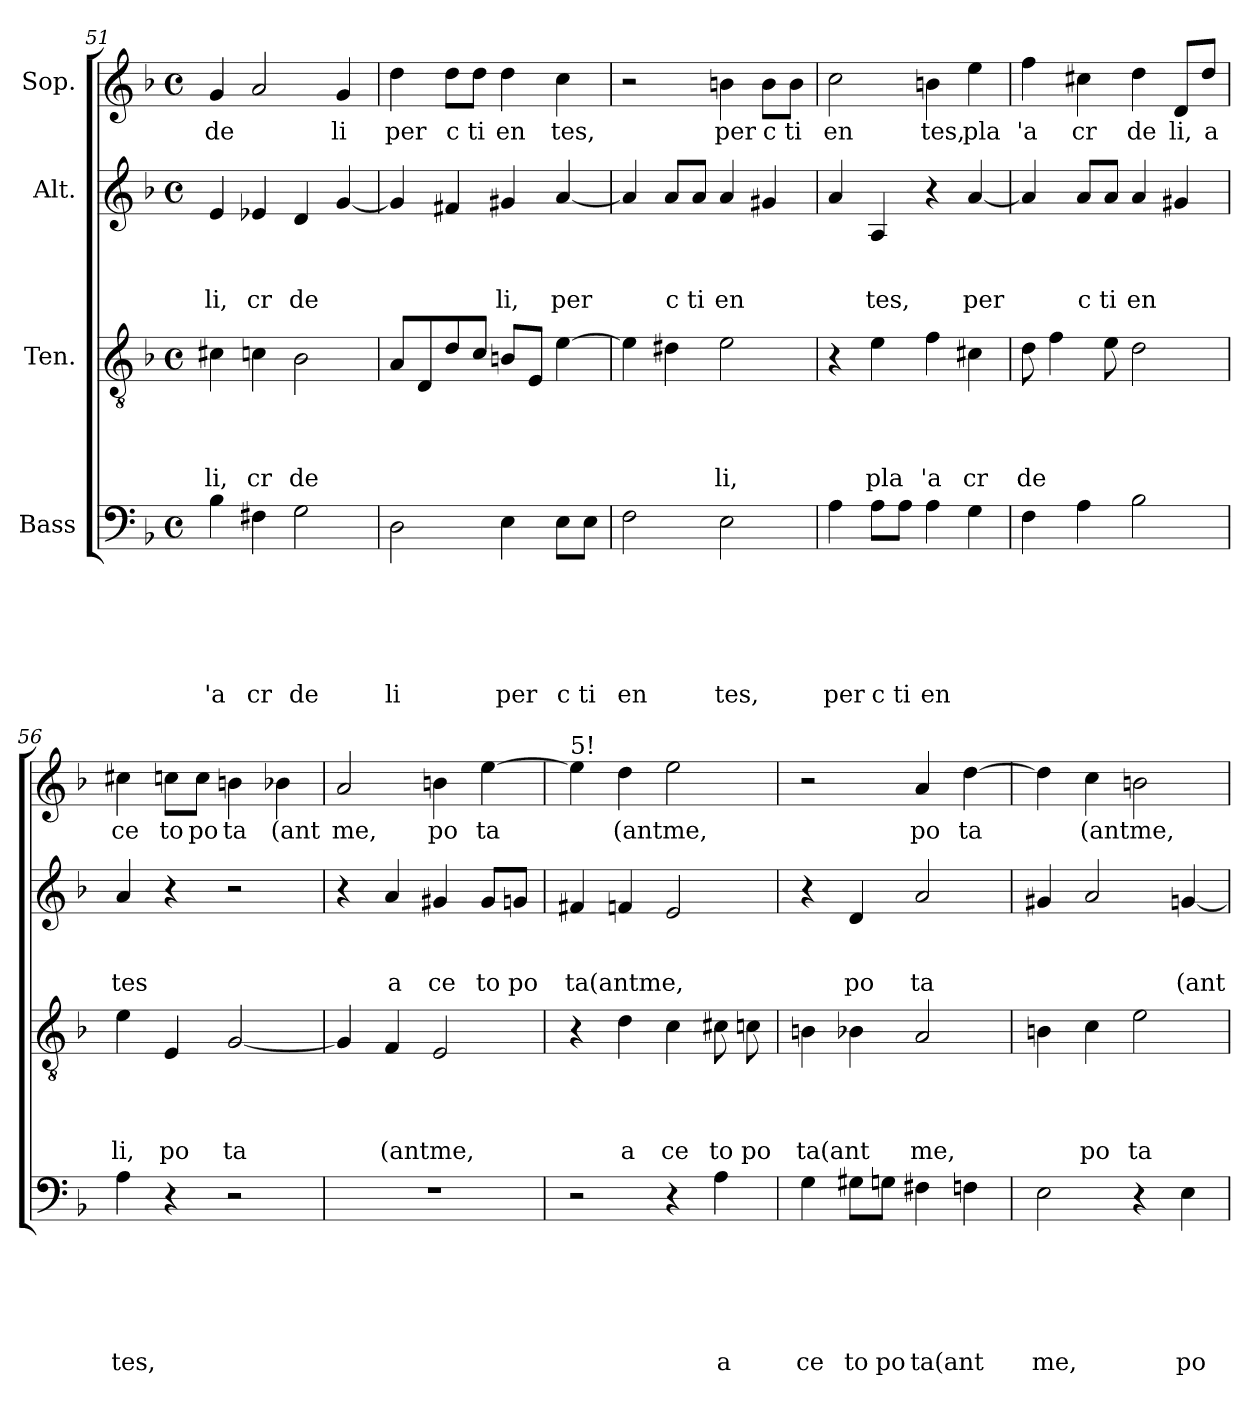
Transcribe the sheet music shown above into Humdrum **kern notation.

**kern	**text	**text	**text	**text	**text	**text	**kern	**text	**text	**text	**text	**kern	**text	**text	**text	**kern	**text
*part4	*part4	*part4	*part4	*part4	*part4	*part4	*part3	*part3	*part3	*part3	*part3	*part2	*part2	*part2	*part2	*part1	*part1
*staff4	*staff4	*staff4	*staff4	*staff4	*staff4	*staff4	*staff3	*staff3	*staff3	*staff3	*staff3	*staff2	*staff2	*staff2	*staff2	*staff1	*staff1
*I"Bass	*	*	*	*	*	*	*I"Ten.	*	*	*	*	*I"Alt.	*	*	*	*I"Sop.	*
*clefF4	*	*	*	*	*	*	*clefGv2	*	*	*	*	*clefG2	*	*	*	*clefG2	*
*k[b-]	*	*	*	*	*	*	*k[b-]	*	*	*	*	*k[b-]	*	*	*	*k[b-]	*
*F:	*	*	*	*	*	*	*F:	*	*	*	*	*F:	*	*	*	*F:	*
*M4/4	*	*	*	*	*	*	*M4/4	*	*	*	*	*M4/4	*	*	*	*M4/4	*
*met(c)	*	*	*	*	*	*	*met(c)	*	*	*	*	*met(c)	*	*	*	*met(c)	*
=51	=51	=51	=51	=51	=51	=51	=51	=51	=51	=51	=51	=51	=51	=51	=51	=51	=51
!	!	!	!	!	!	!LO:LY:b	!	!	!	!	!LO:LY:b	!	!	!	!LO:LY:b	!	!LO:LY:b
4B-\	.	.	.	.	.	'a	4c#X\	.	.	.	li,	4e/	.	.	li,	4g/	de
!	!	!	!	!	!	!LO:LY:b:rj	!	!	!	!	!LO:LY:b:rj	!	!	!	!LO:LY:b:rj	!	!
4F#X\	.	.	.	.	.	cr	4cn\	.	.	.	cr	4e-X/	.	.	cr	2a/	.
!	!	!	!	!	!	!LO:LY:b	!	!	!	!	!LO:LY:b	!	!	!	!LO:LY:b	!	!
2G\	.	.	.	.	.	de	2B-\	.	.	.	de	4d/	.	.	de	.	.
!	!	!	!	!	!	!	!	!	!	!	!	!	!	!	!	!	!LO:LY:b
.	.	.	.	.	.	.	.	.	.	.	.	[>4g/	.	.	.	4g/	li
!!LO:PB:g=z
=52	=52	=52	=52	=52	=52	=52	=52	=52	=52	=52	=52	=52	=52	=52	=52	=52	=52
!	!	!	!	!	!	!LO:LY:b	!	!	!	!	!	!	!	!	!	!	!LO:LY:b
2D\	.	.	.	.	.	li	8A/L	.	.	.	.	4g/]	.	.	.	4dd\	per
.	.	.	.	.	.	.	8D/	.	.	.	.	.	.	.	.	.	.
!	!	!	!	!	!	!	!	!	!	!	!	!	!	!	!	!	!LO:LY:b:rj
.	.	.	.	.	.	.	8d/	.	.	.	.	4f#X/	.	.	.	8dd\L	c
!	!	!	!	!	!	!	!	!	!	!	!	!	!	!	!	!	!LO:LY:b
.	.	.	.	.	.	.	8c/J	.	.	.	.	.	.	.	.	8dd\J	ti
!	!	!	!	!	!	!LO:LY:b	!	!	!	!	!	!	!	!	!LO:LY:b	!	!LO:LY:b
4E\	.	.	.	.	.	per	8Bn/L	.	.	.	.	4g#X/	.	.	li,	4dd\	en
.	.	.	.	.	.	.	8E/J	.	.	.	.	.	.	.	.	.	.
!	!	!	!	!	!	!LO:LY:b:rj	!	!	!	!	!	!	!	!	!LO:LY:b	!	!LO:LY:b
8E\L	.	.	.	.	.	c	[>4e\	.	.	.	.	[<4a/	.	.	per	4cc\	tes,
!	!	!	!	!	!	!LO:LY:b	!	!	!	!	!	!	!	!	!	!	!
8E\J	.	.	.	.	.	ti	.	.	.	.	.	.	.	.	.	.	.
=53	=53	=53	=53	=53	=53	=53	=53	=53	=53	=53	=53	=53	=53	=53	=53	=53	=53
!	!	!	!	!	!	!LO:LY:b	!	!	!	!	!	!	!	!	!	!	!
2F\	.	.	.	.	.	en	4e\]	.	.	.	.	4a/]	.	.	.	2r	.
!	!	!	!	!	!	!	!	!	!	!	!	!	!	!	!LO:LY:b:rj	!	!
.	.	.	.	.	.	.	4d#X\	.	.	.	.	8a/L	.	.	c	.	.
!	!	!	!	!	!	!	!	!	!	!	!	!	!	!	!LO:LY:b	!	!
.	.	.	.	.	.	.	.	.	.	.	.	8a/J	.	.	ti	.	.
!	!	!	!	!	!	!LO:LY:b	!	!	!	!	!LO:LY:b	!	!	!	!LO:LY:b	!	!LO:LY:b
2E\	.	.	.	.	.	tes,	2e\	.	.	.	li,	4a/	.	.	en	4bn\	per
!	!	!	!	!	!	!	!	!	!	!	!	!	!	!	!	!	!LO:LY:b:rj
.	.	.	.	.	.	.	.	.	.	.	.	4g#X/	.	.	.	8b\L	c
!	!	!	!	!	!	!	!	!	!	!	!	!	!	!	!	!	!LO:LY:b
.	.	.	.	.	.	.	.	.	.	.	.	.	.	.	.	8b\J	ti
=54	=54	=54	=54	=54	=54	=54	=54	=54	=54	=54	=54	=54	=54	=54	=54	=54	=54
!	!	!	!	!	!	!LO:LY:b	!	!	!	!	!	!	!	!	!	!	!LO:LY:b
4A\	.	.	.	.	.	per	4r	.	.	.	.	4a/	.	.	.	2cc\	en
!	!	!	!	!	!	!LO:LY:b:rj	!	!	!	!	!LO:LY:b	!	!	!	!LO:LY:b	!	!
8A\L	.	.	.	.	.	c	4e\	.	.	.	pla	4A/	.	.	tes,	.	.
!	!	!	!	!	!	!LO:LY:b	!	!	!	!	!	!	!	!	!	!	!
8A\J	.	.	.	.	.	ti	.	.	.	.	.	.	.	.	.	.	.
!	!	!	!	!	!	!LO:LY:b	!	!	!	!	!LO:LY:b	!	!	!	!	!	!LO:LY:b
4A\	.	.	.	.	.	en	4f\	.	.	.	'a	4r	.	.	.	4bn\	tes,
!	!	!	!	!	!	!	!	!	!	!	!LO:LY:b:rj	!	!	!	!LO:LY:b	!	!LO:LY:b
4G\	.	.	.	.	.	.	4c#X\	.	.	.	cr	[<4a/	.	.	per	4ee\	pla
=55	=55	=55	=55	=55	=55	=55	=55	=55	=55	=55	=55	=55	=55	=55	=55	=55	=55
!	!	!	!	!	!	!	!	!	!	!	!LO:LY:b	!	!	!	!	!	!LO:LY:b
4F\	.	.	.	.	.	.	8d\	.	.	.	de	4a/]	.	.	.	4ff\	'a
.	.	.	.	.	.	.	4f\	.	.	.	.	.	.	.	.	.	.
!	!	!	!	!	!	!	!	!	!	!	!	!	!	!	!LO:LY:b:rj	!	!LO:LY:b:rj
4A\	.	.	.	.	.	.	.	.	.	.	.	8a/L	.	.	c	4cc#X\	cr
!	!	!	!	!	!	!	!	!	!	!	!	!	!	!	!LO:LY:b	!	!
.	.	.	.	.	.	.	8e\	.	.	.	.	8a/J	.	.	ti	.	.
!	!	!	!	!	!	!	!	!	!	!	!	!	!	!	!LO:LY:b	!	!LO:LY:b
2B-\	.	.	.	.	.	.	2d\	.	.	.	.	4a/	.	.	en	4dd\	de
!	!	!	!	!	!	!	!	!	!	!	!	!	!	!	!	!	!LO:LY:b
.	.	.	.	.	.	.	.	.	.	.	.	4g#X/	.	.	.	8d/L	li,
!	!	!	!	!	!	!	!	!	!	!	!	!	!	!	!	!	!LO:LY:b
.	.	.	.	.	.	.	.	.	.	.	.	.	.	.	.	8dd/J	a
=56	=56	=56	=56	=56	=56	=56	=56	=56	=56	=56	=56	=56	=56	=56	=56	=56	=56
!	!	!	!	!	!	!LO:LY:b	!	!	!	!	!LO:LY:b	!	!	!	!LO:LY:b	!	!LO:LY:b
4A\	.	.	.	.	.	tes,	4e\	.	.	.	li,	4a/	.	.	tes	4cc#X\	ce
!	!	!	!	!	!	!	!	!	!	!	!LO:LY:b	!	!	!	!	!	!LO:LY:b
4r	.	.	.	.	.	.	4E/	.	.	.	po	4r	.	.	.	8ccn\L	to
!	!	!	!	!	!	!	!	!	!	!	!	!	!	!	!	!	!LO:LY:b
.	.	.	.	.	.	.	.	.	.	.	.	.	.	.	.	8cc\J	po
!	!	!	!	!	!	!	!	!	!	!	!LO:LY:b	!	!	!	!	!	!LO:LY:b
2r	.	.	.	.	.	.	[<2G/	.	.	.	ta	2r	.	.	.	4bn\	ta
!	!	!	!	!	!	!	!	!	!	!	!	!	!	!	!	!	!LO:LY:b
.	.	.	.	.	.	.	.	.	.	.	.	.	.	.	.	4b-X\	(ant
=57	=57	=57	=57	=57	=57	=57	=57	=57	=57	=57	=57	=57	=57	=57	=57	=57	=57
!	!	!	!	!	!	!	!	!	!	!	!	!	!	!	!	!	!LO:LY:b
1r	.	.	.	.	.	.	4G/]	.	.	.	.	4r	.	.	.	2a/	me,
!	!	!	!	!	!	!	!	!	!	!	!LO:LY:b	!	!	!	!LO:LY:b	!	!
.	.	.	.	.	.	.	4F/	.	.	.	(antme,	4a/	.	.	a	.	.
!	!	!	!	!	!	!	!	!	!	!	!	!	!	!	!LO:LY:b	!	!LO:LY:b
.	.	.	.	.	.	.	2E/	.	.	.	.	4g#X/	.	.	ce	4bn\	po
!	!	!	!	!	!	!	!	!	!	!	!	!	!	!	!LO:LY:b	!	!LO:LY:b
.	.	.	.	.	.	.	.	.	.	.	.	8g#/L	.	.	to	[<4ee\	ta
!	!	!	!	!	!	!	!	!	!	!	!	!	!	!	!LO:LY:b	!	!
.	.	.	.	.	.	.	.	.	.	.	.	8gn/J	.	.	po	.	.
!!LO:LB:g=z
=58	=58	=58	=58	=58	=58	=58	=58	=58	=58	=58	=58	=58	=58	=58	=58	=58	=58
!	!	!	!	!	!	!	!	!	!	!	!	!	!	!	!	!LO:TX:a:t=5!	!
!	!	!	!	!	!	!	!	!	!	!	!	!	!	!	!LO:LY:b	!	!
2r	.	.	.	.	.	.	4r	.	.	.	.	4f#X/	.	.	ta(antme,	4ee\]	.
!	!	!	!	!	!	!	!	!	!	!	!LO:LY:b	!	!	!	!	!	!LO:LY:b
.	.	.	.	.	.	.	4d\	.	.	.	a	4fn/	.	.	.	4dd\	(antme,
!	!	!	!	!	!	!	!	!	!	!	!LO:LY:b	!	!	!	!	!	!
4r	.	.	.	.	.	.	4c\	.	.	.	ce	2e/	.	.	.	2ee\	.
!	!	!	!	!	!	!LO:LY:b	!	!	!	!	!LO:LY:b	!	!	!	!	!	!
4A\	.	.	.	.	.	a	8c#X\	.	.	.	to	.	.	.	.	.	.
!	!	!	!	!	!	!	!	!	!	!	!LO:LY:b	!	!	!	!	!	!
.	.	.	.	.	.	.	8cn\	.	.	.	po	.	.	.	.	.	.
=59	=59	=59	=59	=59	=59	=59	=59	=59	=59	=59	=59	=59	=59	=59	=59	=59	=59
!	!	!	!	!	!	!LO:LY:b	!	!	!	!	!LO:LY:b	!	!	!	!	!	!
4G\	.	.	.	.	.	ce	4Bn\	.	.	.	ta(ant	4r	.	.	.	2r	.
!	!	!	!	!	!	!LO:LY:b	!	!	!	!	!	!	!	!	!LO:LY:b	!	!
8G#X\L	.	.	.	.	.	to	4B-X\	.	.	.	.	4d/	.	.	po	.	.
!	!	!	!	!	!	!LO:LY:b	!	!	!	!	!	!	!	!	!	!	!
8Gn\J	.	.	.	.	.	po	.	.	.	.	.	.	.	.	.	.	.
!	!	!	!	!	!	!LO:LY:b	!	!	!	!	!LO:LY:b	!	!	!	!LO:LY:b	!	!LO:LY:b
4F#X\	.	.	.	.	.	ta(ant	2A/	.	.	.	me,	2a/	.	.	ta	4a/	po
!	!	!	!	!	!	!	!	!	!	!	!	!	!	!	!	!	!LO:LY:b
4Fn\	.	.	.	.	.	.	.	.	.	.	.	.	.	.	.	[>4dd\	ta
=60	=60	=60	=60	=60	=60	=60	=60	=60	=60	=60	=60	=60	=60	=60	=60	=60	=60
!	!	!	!	!	!	!LO:LY:b	!	!	!	!	!	!	!	!	!	!	!
2E\	.	.	.	.	.	me,	4Bn\	.	.	.	.	4g#X/	.	.	.	4dd\]	.
!	!	!	!	!	!	!	!	!	!	!	!LO:LY:b	!	!	!	!	!	!LO:LY:b
.	.	.	.	.	.	.	4c\	.	.	.	po	2a/	.	.	.	4cc\	(antme,
!	!	!	!	!	!	!	!	!	!	!	!LO:LY:b	!	!	!	!	!	!
4r	.	.	.	.	.	.	2e\	.	.	.	ta	.	.	.	.	2bn\	.
!	!	!	!	!	!	!LO:LY:b	!	!	!	!	!	!	!	!	!LO:LY:b	!	!
4E\	.	.	.	.	.	po	.	.	.	.	.	[<4gn/	.	.	(ant	.	.
=	=	=	=	=	=	=	=	=	=	=	=	=	=	=	=	=	=
*-	*-	*-	*-	*-	*-	*-	*-	*-	*-	*-	*-	*-	*-	*-	*-	*-	*-
